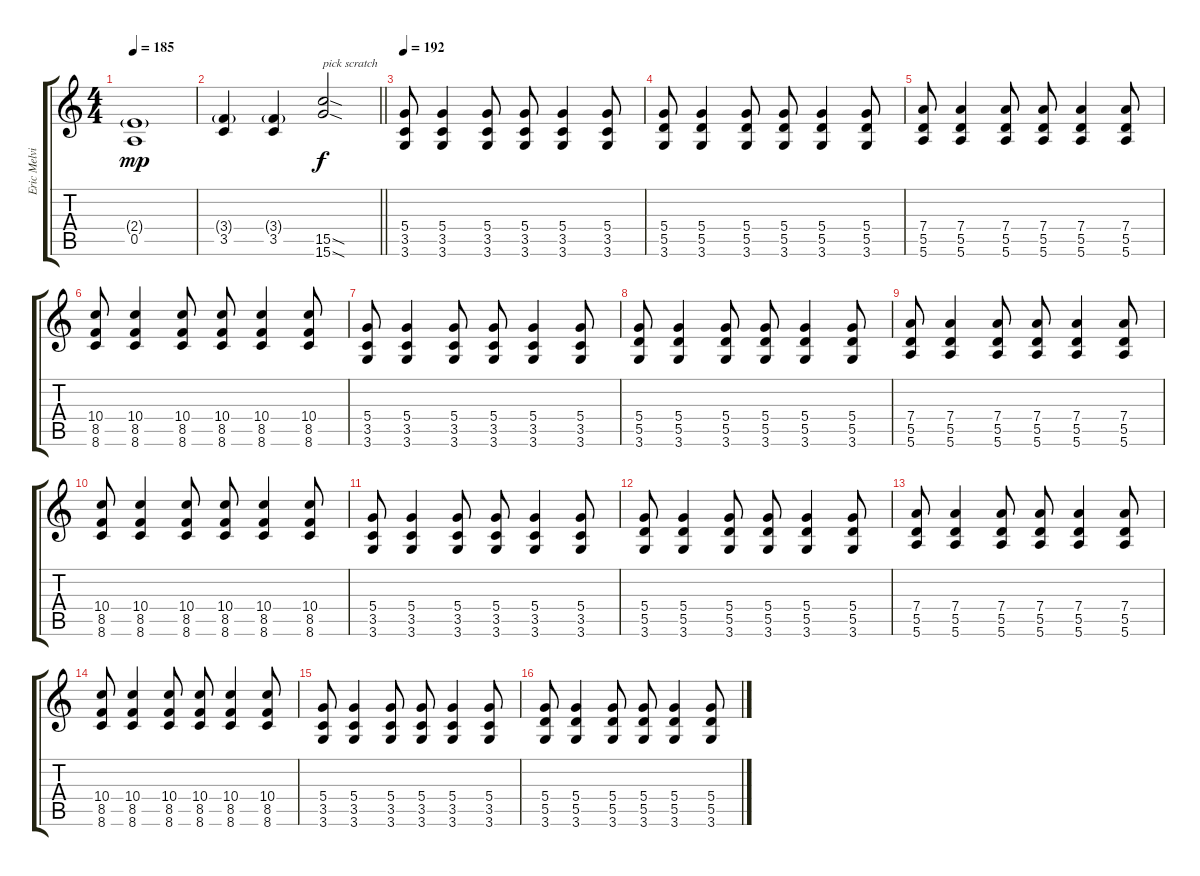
\track ("Eric Melvin" "Eric Melvi") {instrument distortionguitar}
\staff {score tabs}
\tuning (E4 B3 G3 D3 A2 E2) {hide}
\ts (4 4)
\tempo 185
\clef g2
\ks c
(2.4{g} 0.5).1{dy mp} |
\barLineRight lightlight
(3.4{g} 3.5).4 (3.4{g} 3.5).4 (15.5{sod} 15.6{sod}).2{txt "pick scratch" dy f} |
\section ("" "")
\tempo 192
(5.4 3.5 3.6).8 (5.4 3.5 3.6).4 (5.4 3.5 3.6).8 (5.4 3.5 3.6).8 (5.4 3.5 3.6).4 (5.4 3.5 3.6).8 |
(5.4 5.5 3.6).8 (5.4 5.5 3.6).4 (5.4 5.5 3.6).8 (5.4 5.5 3.6).8 (5.4 5.5 3.6).4 (5.4 5.5 3.6).8 |
(7.4 5.5 5.6).8 (7.4 5.5 5.6).4 (7.4 5.5 5.6).8 (7.4 5.5 5.6).8 (7.4 5.5 5.6).4 (7.4 5.5 5.6).8 |
(10.4 8.5 8.6).8 (10.4 8.5 8.6).4 (10.4 8.5 8.6).8 (10.4 8.5 8.6).8 (10.4 8.5 8.6).4 (10.4 8.5 8.6).8 |
(5.4 3.5 3.6).8 (5.4 3.5 3.6).4 (5.4 3.5 3.6).8 (5.4 3.5 3.6).8 (5.4 3.5 3.6).4 (5.4 3.5 3.6).8 |
(5.4 5.5 3.6).8 (5.4 5.5 3.6).4 (5.4 5.5 3.6).8 (5.4 5.5 3.6).8 (5.4 5.5 3.6).4 (5.4 5.5 3.6).8 |
(7.4 5.5 5.6).8 (7.4 5.5 5.6).4 (7.4 5.5 5.6).8 (7.4 5.5 5.6).8 (7.4 5.5 5.6).4 (7.4 5.5 5.6).8 |
(10.4 8.5 8.6).8 (10.4 8.5 8.6).4 (10.4 8.5 8.6).8 (10.4 8.5 8.6).8 (10.4 8.5 8.6).4 (10.4 8.5 8.6).8 |
(5.4 3.5 3.6).8 (5.4 3.5 3.6).4 (5.4 3.5 3.6).8 (5.4 3.5 3.6).8 (5.4 3.5 3.6).4 (5.4 3.5 3.6).8 |
(5.4 5.5 3.6).8 (5.4 5.5 3.6).4 (5.4 5.5 3.6).8 (5.4 5.5 3.6).8 (5.4 5.5 3.6).4 (5.4 5.5 3.6).8 |
(7.4 5.5 5.6).8 (7.4 5.5 5.6).4 (7.4 5.5 5.6).8 (7.4 5.5 5.6).8 (7.4 5.5 5.6).4 (7.4 5.5 5.6).8 |
(10.4 8.5 8.6).8 (10.4 8.5 8.6).4 (10.4 8.5 8.6).8 (10.4 8.5 8.6).8 (10.4 8.5 8.6).4 (10.4 8.5 8.6).8 |
(5.4 3.5 3.6).8 (5.4 3.5 3.6).4 (5.4 3.5 3.6).8 (5.4 3.5 3.6).8 (5.4 3.5 3.6).4 (5.4 3.5 3.6).8 |
(5.4 5.5 3.6).8 (5.4 5.5 3.6).4 (5.4 5.5 3.6).8 (5.4 5.5 3.6).8 (5.4 5.5 3.6).4 (5.4 5.5 3.6).8
